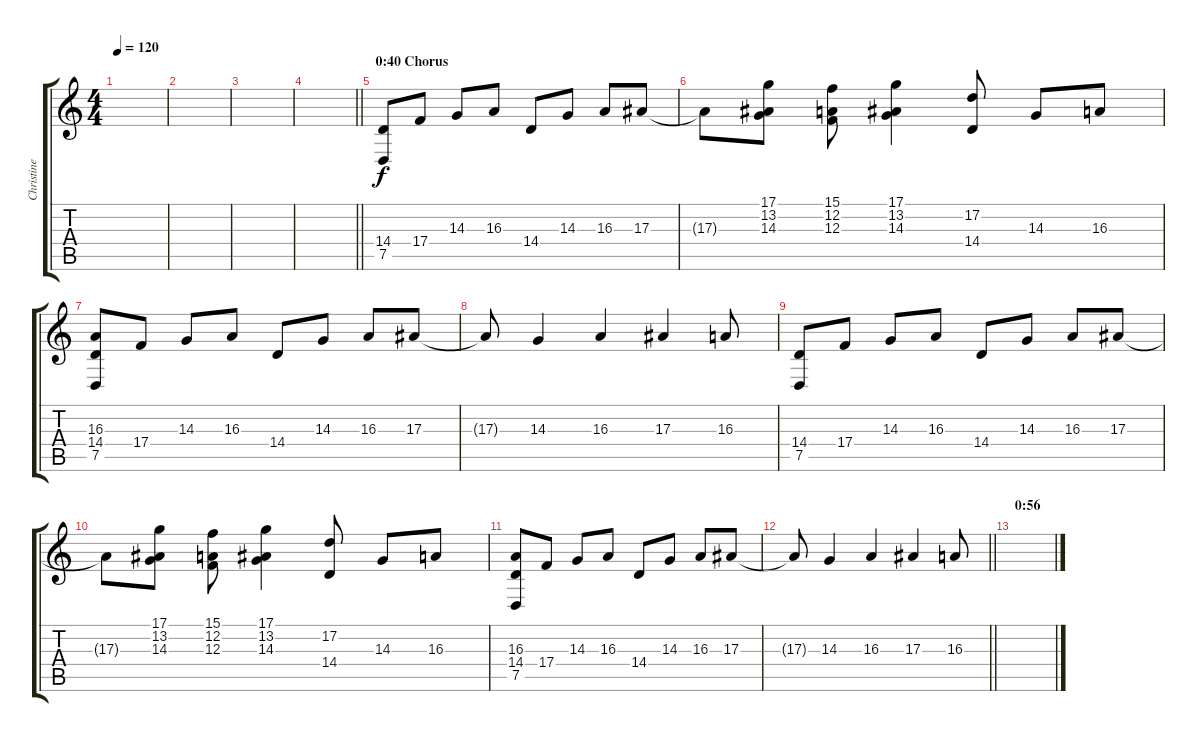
\track ("Christine S." "Christine ") {instrument musicbox}
\staff {score tabs}
\tuning (D4 A3 F3 C3 G2 D2) {hide}
\ts (4 4)
\tempo 120
\clef g2
\ks c
|
|
|
\barLineRight lightlight
|
\section ("" "0:40 Chorus")
(14.4 7.5).8{instrument acousticgrandpiano} 17.4.8 14.3.8 16.3.8 14.4.8 14.3.8 16.3.8 17.3.8 |
17.3{t}.8 (17.1 13.2 14.3).8 (15.1 12.2 12.3).8 (17.1 13.2 14.3).4 (17.2 14.4).8 14.3.8 16.3.8 |
(16.3 14.4 7.5).8 17.4.8 14.3.8 16.3.8 14.4.8 14.3.8 16.3.8 17.3.8 |
17.3{t}.8 14.3.4 16.3.4 17.3.4 16.3.8 |
(14.4 7.5).8{instrument acousticgrandpiano} 17.4.8 14.3.8 16.3.8 14.4.8 14.3.8 16.3.8 17.3.8 |
17.3{t}.8 (17.1 13.2 14.3).8 (15.1 12.2 12.3).8 (17.1 13.2 14.3).4 (17.2 14.4).8 14.3.8 16.3.8 |
(16.3 14.4 7.5).8 17.4.8 14.3.8 16.3.8 14.4.8 14.3.8 16.3.8 17.3.8 |
\barLineRight lightlight
17.3{t}.8 14.3.4 16.3.4 17.3.4 16.3.8 |
\section ("" "0:56")
